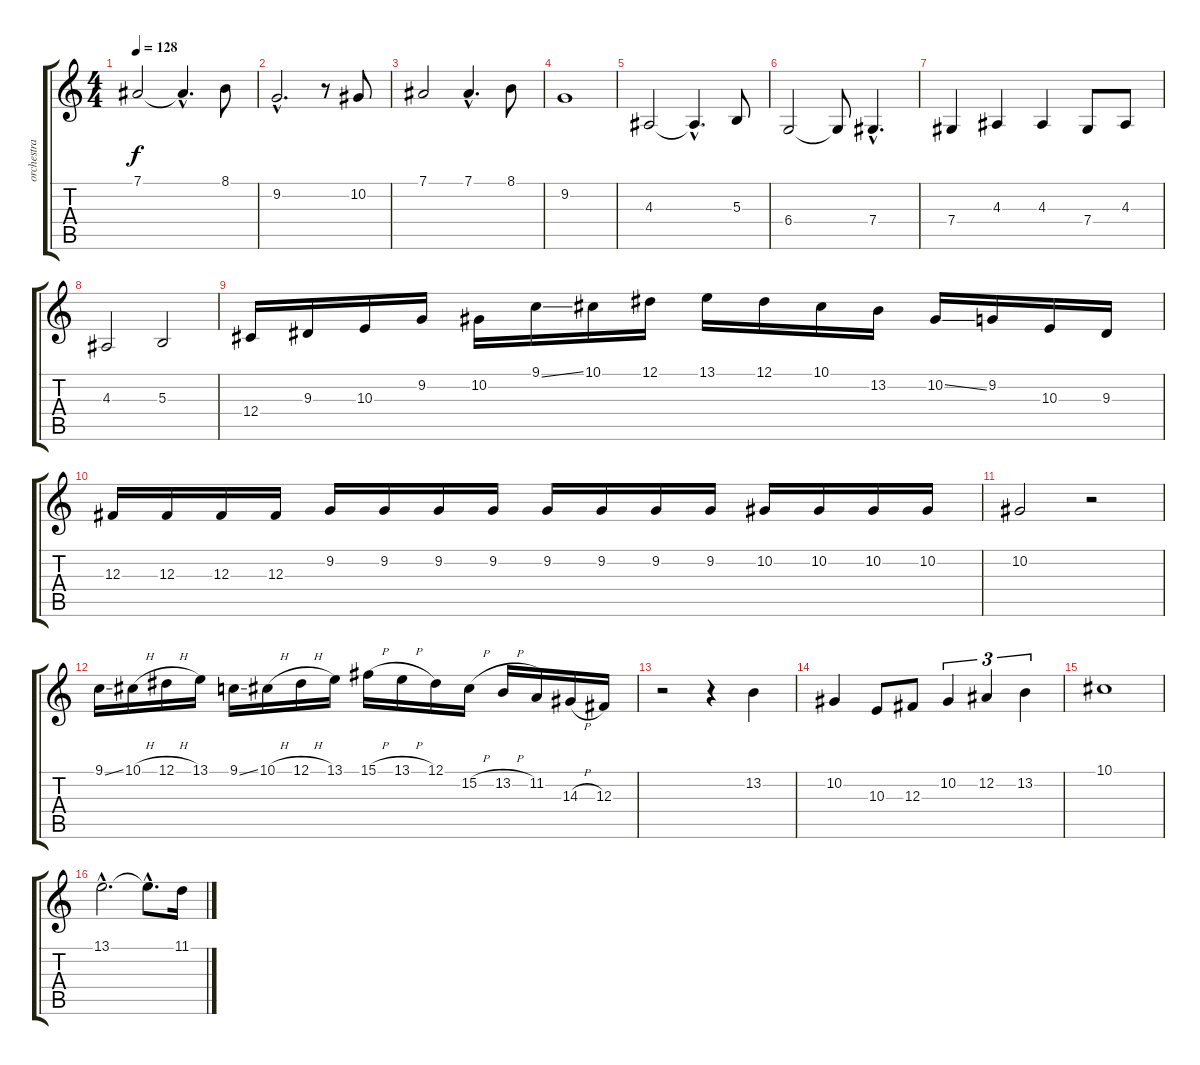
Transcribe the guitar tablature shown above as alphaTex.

\track ("orchestra" "orchestra") {instrument stringensemble1}
\staff {score tabs}
\tuning (Eb4 Bb3 Gb3 Db3 Ab2 Eb2) {hide}
\ts (4 4)
\tempo 128
\clef g2
\ks c
7.1.2{dy f} 7.1{hac t}.4{d} 8.1.8 |
9.2{hac}.2{d} r.8 10.2.8 |
7.1.2 7.1{hac}.4{d} 8.1.8 |
9.2.1 |
4.3.2 4.3{hac t}.4{d} 5.3.8 |
6.4.2 6.4{t}.8 7.4{hac}.4{d} |
7.4.4 4.3.4 4.3.4 7.4.8 4.3.8 |
4.3.2 5.3.2 |
12.4.16 9.3.16 10.3.16 9.2.16 10.2.16 9.1{ss}.16 10.1.16 12.1.16 13.1.16 12.1.16 10.1.16 13.2.16 10.2{ss}.16 9.2.16 10.3.16 9.3.16 |
12.3.16 12.3.16 12.3.16 12.3.16 9.2.16 9.2.16 9.2.16 9.2.16 9.2.16 9.2.16 9.2.16 9.2.16 10.2.16 10.2.16 10.2.16 10.2.16 |
10.2.2 r.2 |
9.1{ss}.16 10.1{h}.16 12.1{h}.16 13.1.16 9.1{ss}.16 10.1{h}.16 12.1{h}.16 13.1.16 15.1{h}.16 13.1{h}.16 12.1.16 15.2{h}.16 13.2{h}.16 11.2.16 14.3{h}.16 12.3.16 |
r.2 r.4 13.2.4 |
10.2.4 10.3.8 12.3.8 10.2.4{tu (3 2)} 12.2.4{tu (3 2)} 13.2.4{tu (3 2)} |
10.1.1 |
13.1{hac}.2{d} 13.1{hac t}.8{d} 11.1.16
